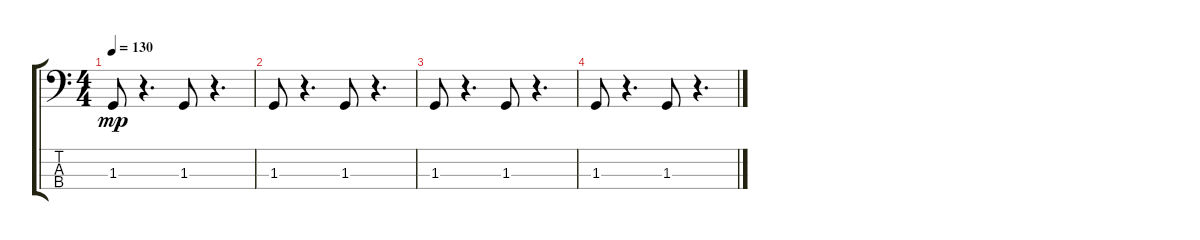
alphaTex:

\track "" {instrument acousticbass}
\staff {score tabs}
\tuning (E2 B1 Gb1 B0) {hide}
\ts (4 4)
\tempo 130
\clef f4
\ks c
1.3.8{dy mp} r.4{d} 1.3.8 r.4{d} |
1.3.8 r.4{d} 1.3.8 r.4{d} |
1.3.8 r.4{d} 1.3.8 r.4{d} |
1.3.8 r.4{d} 1.3.8 r.4{d}
